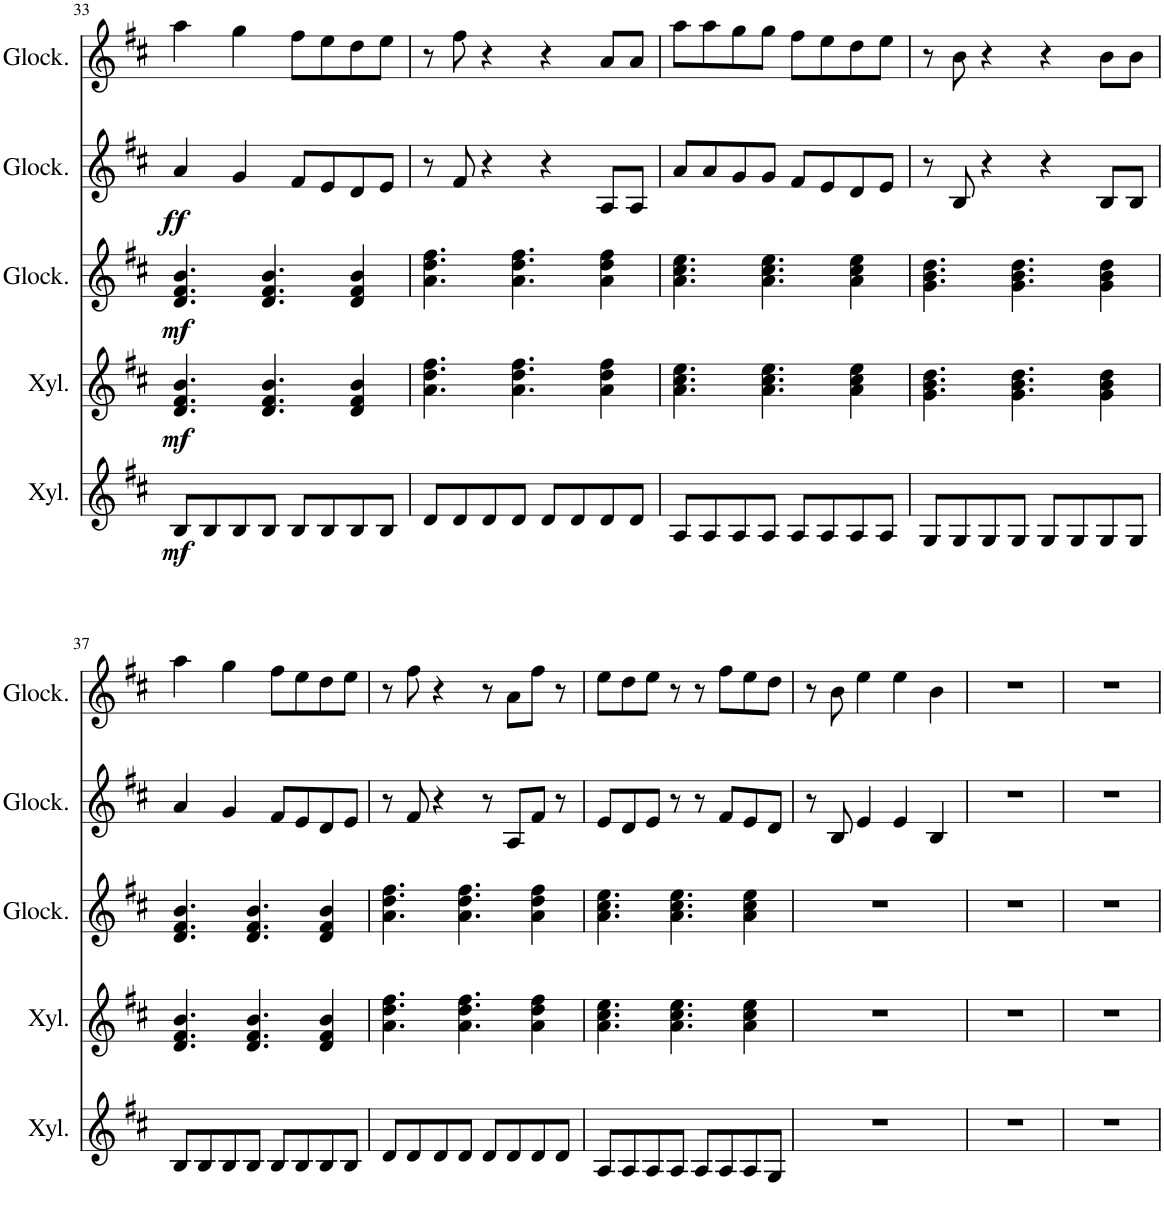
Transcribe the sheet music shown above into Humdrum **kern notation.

**kern	**dynam	**kern	**dynam	**kern	**dynam	**kern	**dynam	**kern
*part5	*part5	*part4	*part4	*part3	*part3	*part2	*part2	*part1
*staff5	*staff5	*staff4	*staff4	*staff3	*staff3	*staff2	*staff2	*staff1
*I"Xylophone	*	*I"Xylophone	*	*I"Glockenspiel	*	*I"Glockenspiel	*	*I"Glockenspiel
*I'Xyl.	*	*I'Xyl.	*	*I'Glock.	*	*I'Glock.	*	*I'Glock.
!!LO:PB:g=z
*clefG2	*	*clefG2	*	*clefG2	*	*clefG2	*	*clefG2
*Trd-14c-24	*	*Trd-14c-24	*	*Trd-14c-24	*	*Trd-14c-24	*	*Trd-14c-24
*k[f#c#]	*	*k[f#c#]	*	*k[f#c#]	*	*k[f#c#]	*	*k[f#c#]
*M4/4	*	*M4/4	*	*M4/4	*	*M4/4	*	*M4/4
=33	=33	=33	=33	=33	=33	=33	=33	=33
!	!LO:DY:b	!	!LO:DY:b	!	!LO:DY:b	!	!LO:DY:b	!
8B/L	mf	4.d/ 4.f#/ 4.b/	mf	4.d/ 4.f#/ 4.b/	mf	4a/	ff	4aa\
8B/	.	.	.	.	.	.	.	.
8B/	.	.	.	.	.	4g/	.	4gg\
8B/J	.	4.d/ 4.f#/ 4.b/	.	4.d/ 4.f#/ 4.b/	.	.	.	.
8B/L	.	.	.	.	.	8f#/L	.	8ff#\L
8B/	.	.	.	.	.	8e/	.	8ee\
8B/	.	4d/ 4f#/ 4b/	.	4d/ 4f#/ 4b/	.	8d/	.	8dd\
8B/J	.	.	.	.	.	8e/J	.	8ee\J
=34	=34	=34	=34	=34	=34	=34	=34	=34
8d/L	.	4.a\ 4.dd\ 4.ff#\	.	4.a\ 4.dd\ 4.ff#\	.	8r	.	8r
8d/	.	.	.	.	.	8f#/	.	8ff#\
8d/	.	.	.	.	.	4r	.	4r
8d/J	.	4.a\ 4.dd\ 4.ff#\	.	4.a\ 4.dd\ 4.ff#\	.	.	.	.
8d/L	.	.	.	.	.	4r	.	4r
8d/	.	.	.	.	.	.	.	.
8d/	.	4a\ 4dd\ 4ff#\	.	4a\ 4dd\ 4ff#\	.	8A/L	.	8a/L
8d/J	.	.	.	.	.	8A/J	.	8a/J
=35	=35	=35	=35	=35	=35	=35	=35	=35
8A/L	.	4.a\ 4.cc#\ 4.ee\	.	4.a\ 4.cc#\ 4.ee\	.	8a/L	.	8aa\L
8A/	.	.	.	.	.	8a/	.	8aa\
8A/	.	.	.	.	.	8g/	.	8gg\
8A/J	.	4.a\ 4.cc#\ 4.ee\	.	4.a\ 4.cc#\ 4.ee\	.	8g/J	.	8gg\J
8A/L	.	.	.	.	.	8f#/L	.	8ff#\L
8A/	.	.	.	.	.	8e/	.	8ee\
8A/	.	4a\ 4cc#\ 4ee\	.	4a\ 4cc#\ 4ee\	.	8d/	.	8dd\
8A/J	.	.	.	.	.	8e/J	.	8ee\J
=36	=36	=36	=36	=36	=36	=36	=36	=36
8G/L	.	4.g\ 4.b\ 4.dd\	.	4.g\ 4.b\ 4.dd\	.	8r	.	8r
8G/	.	.	.	.	.	8B/	.	8b\
8G/	.	.	.	.	.	4r	.	4r
8G/J	.	4.g\ 4.b\ 4.dd\	.	4.g\ 4.b\ 4.dd\	.	.	.	.
8G/L	.	.	.	.	.	4r	.	4r
8G/	.	.	.	.	.	.	.	.
8G/	.	4g\ 4b\ 4dd\	.	4g\ 4b\ 4dd\	.	8B/L	.	8b\L
8G/J	.	.	.	.	.	8B/J	.	8b\J
!!LO:LB:g=z
=37	=37	=37	=37	=37	=37	=37	=37	=37
8B/L	.	4.d/ 4.f#/ 4.b/	.	4.d/ 4.f#/ 4.b/	.	4a/	.	4aa\
8B/	.	.	.	.	.	.	.	.
8B/	.	.	.	.	.	4g/	.	4gg\
8B/J	.	4.d/ 4.f#/ 4.b/	.	4.d/ 4.f#/ 4.b/	.	.	.	.
8B/L	.	.	.	.	.	8f#/L	.	8ff#\L
8B/	.	.	.	.	.	8e/	.	8ee\
8B/	.	4d/ 4f#/ 4b/	.	4d/ 4f#/ 4b/	.	8d/	.	8dd\
8B/J	.	.	.	.	.	8e/J	.	8ee\J
=38	=38	=38	=38	=38	=38	=38	=38	=38
8d/L	.	4.a\ 4.dd\ 4.ff#\	.	4.a\ 4.dd\ 4.ff#\	.	8r	.	8r
8d/	.	.	.	.	.	8f#/	.	8ff#\
8d/	.	.	.	.	.	4r	.	4r
8d/J	.	4.a\ 4.dd\ 4.ff#\	.	4.a\ 4.dd\ 4.ff#\	.	.	.	.
8d/L	.	.	.	.	.	8r	.	8r
8d/	.	.	.	.	.	8A/L	.	8a\L
8d/	.	4a\ 4dd\ 4ff#\	.	4a\ 4dd\ 4ff#\	.	8f#/J	.	8ff#\J
8d/J	.	.	.	.	.	8r	.	8r
=39	=39	=39	=39	=39	=39	=39	=39	=39
8A/L	.	4.a\ 4.cc#\ 4.ee\	.	4.a\ 4.cc#\ 4.ee\	.	8e/L	.	8ee\L
8A/	.	.	.	.	.	8d/	.	8dd\
8A/	.	.	.	.	.	8e/J	.	8ee\J
8A/J	.	4.a\ 4.cc#\ 4.ee\	.	4.a\ 4.cc#\ 4.ee\	.	8r	.	8r
8A/L	.	.	.	.	.	8r	.	8r
8A/	.	.	.	.	.	8f#/L	.	8ff#\L
8A/	.	4a\ 4cc#\ 4ee\	.	4a\ 4cc#\ 4ee\	.	8e/	.	8ee\
8G/J	.	.	.	.	.	8d/J	.	8dd\J
=40	=40	=40	=40	=40	=40	=40	=40	=40
1r	.	1r	.	1r	.	8r	.	8r
.	.	.	.	.	.	8B/	.	8b\
.	.	.	.	.	.	4e/	.	4ee\
.	.	.	.	.	.	4e/	.	4ee\
.	.	.	.	.	.	4B/	.	4b\
=41	=41	=41	=41	=41	=41	=41	=41	=41
1r	.	1r	.	1r	.	1r	.	1r
=42	=42	=42	=42	=42	=42	=42	=42	=42
1r	.	1r	.	1r	.	1r	.	1r
=	=	=	=	=	=	=	=	=
*-	*-	*-	*-	*-	*-	*-	*-	*-
